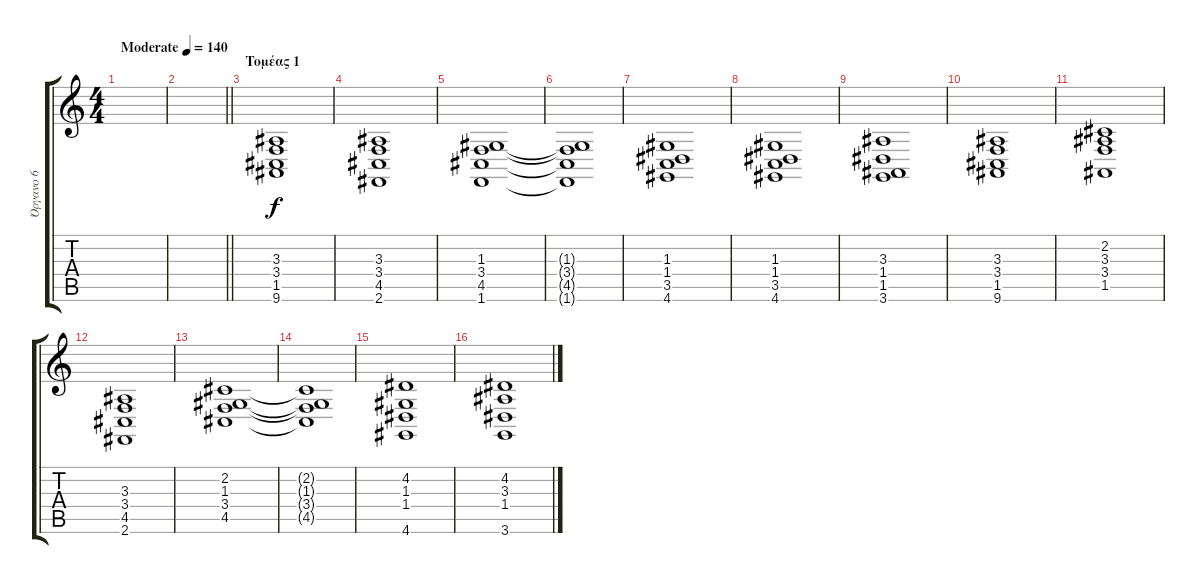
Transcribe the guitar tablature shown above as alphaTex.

\track ("Όργανο 6" "Όργανο 6") {instrument drawbarorgan}
\staff {score tabs}
\tuning (E4 B3 G3 D3 A2 E2) {hide}
\ts (4 4)
\tempo (140 "Moderate")
\clef g2
\ks c
|
\barLineRight lightlight
|
\section ("" "Τομέας 1")
(3.3 3.4 1.5 9.6).1 |
(3.3 3.4 4.5 2.6).1 |
(1.3 3.4 4.5 1.6).1 |
(1.3{t} 3.4{t} 4.5{t} 1.6{t}).1 |
(1.3 1.4 3.5 4.6).1 |
(1.3 1.4 3.5 4.6).1 |
(3.3 1.4 1.5 3.6).1 |
(3.3 3.4 1.5 9.6).1 |
(2.2 3.3 3.4 1.5).1 |
(3.3 3.4 4.5 2.6).1 |
(2.2 1.3 3.4 4.5).1 |
(2.2{t} 1.3{t} 3.4{t} 4.5{t}).1 |
(4.2 1.3 1.4 4.6).1 |
(4.2 3.3 1.4 3.6).1
